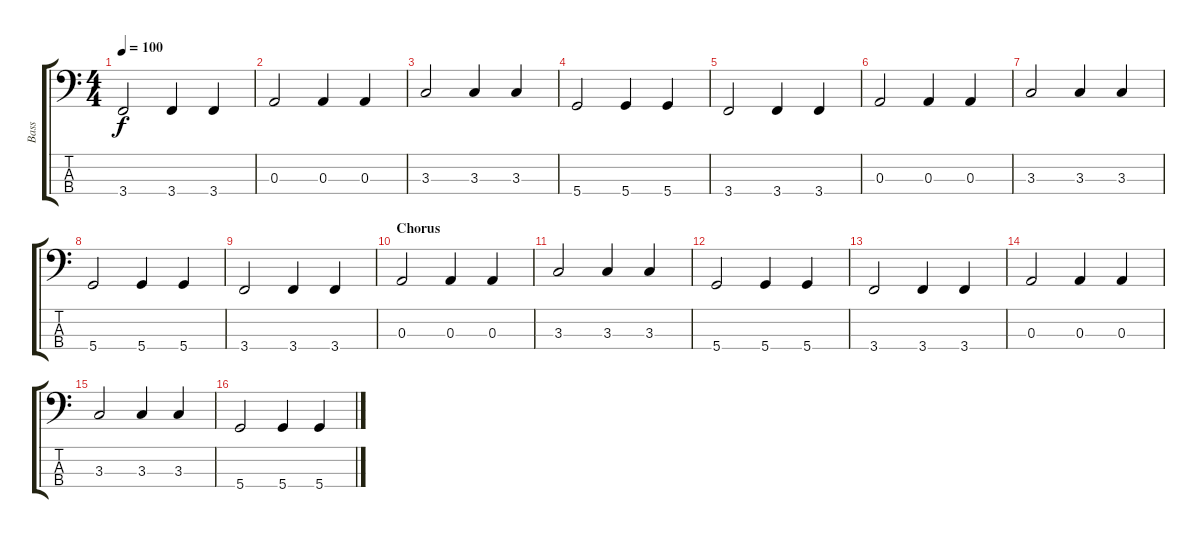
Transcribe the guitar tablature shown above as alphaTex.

\track ("Bass" "Bass") {instrument electricbasspick}
\staff {score tabs}
\tuning (G2 D2 A1 D1) {hide}
\ts (4 4)
\tempo 100
\clef f4
\ks c
3.4.2{dy f} 3.4.4 3.4.4 |
0.3.2 0.3.4 0.3.4 |
3.3.2 3.3.4 3.3.4 |
5.4.2 5.4.4 5.4.4 |
3.4.2 3.4.4 3.4.4 |
0.3.2 0.3.4 0.3.4 |
3.3.2 3.3.4 3.3.4 |
5.4.2 5.4.4 5.4.4 |
3.4.2 3.4.4 3.4.4 |
\section ("" "Chorus")
0.3.2 0.3.4 0.3.4 |
3.3.2 3.3.4 3.3.4 |
5.4.2 5.4.4 5.4.4 |
3.4.2 3.4.4 3.4.4 |
0.3.2 0.3.4 0.3.4 |
3.3.2 3.3.4 3.3.4 |
5.4.2 5.4.4 5.4.4
